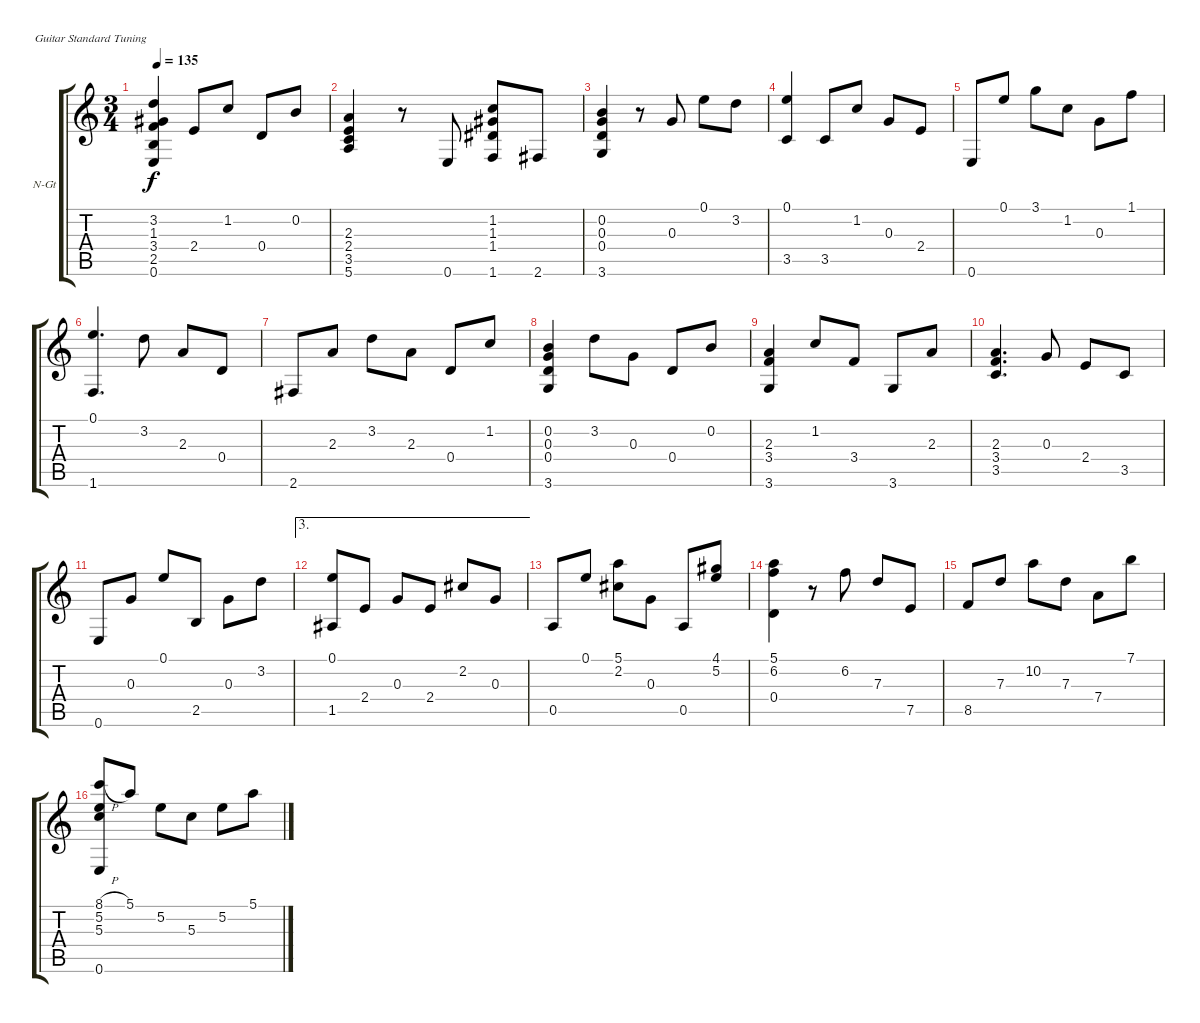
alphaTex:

\bracketExtendMode groupsimilarinstruments
\firstSystemTrackNameOrientation horizontal
\otherSystemsTrackNameOrientation horizontal
\track ("Pista 1" "N-Gt") {instrument acousticguitarnylon}
\staff {score tabs}
\tuning (E4 B3 G3 D3 A2 E2)
\ts (3 4)
\tempo 135
\clef g2
\ks c
(3.2 1.3 3.4 2.5 0.6).4{dy f} 2.4.8 1.2.8 0.4.8 0.2.8 |
(2.3 2.4 3.5 5.6).4 r.8 0.6.8 (1.2 1.3 1.4 1.6).8 2.6.8 |
(0.2 0.3 0.4 3.6).4 r.8 0.3.8 0.1.8 3.2.8 |
(0.1 3.5).4 3.5.8 1.2.8 0.3.8 2.4.8 |
0.6.8 0.1.8 3.1.8 1.2.8 0.3.8 1.1.8 |
(0.1 1.6).4{d} 3.2.8 2.3.8 0.4.8 |
2.6.8 2.3.8 3.2.8 2.3.8 0.4.8 1.2.8 |
(0.2 0.3 0.4 3.6).4 3.2.8 0.3.8 0.4.8 0.2.8 |
(2.3 3.4 3.6).4 1.2.8 3.4.8 3.6.8 2.3.8 |
(2.3 3.4 3.5).4{d} 0.3.8 2.4.8 3.5.8 |
0.6.8 0.3.8 0.1.8 2.5.8 0.3.8 3.2.8 |
\ae 3
(0.1 1.5).8 2.4.8 0.3.8 2.4.8 2.2.8 0.3.8 |
0.5.8 0.1.8 (5.1 2.2).8 0.3.8 0.5.8 (4.1 5.2).8 |
(5.1 6.2 0.4).4 r.8 6.2.8 7.3.8 7.5.8 |
8.5.8 7.3.8 10.2.8 7.3.8 7.4.8 7.1.8 |
(8.1{h} 5.2 5.3 0.6).8 5.1.8 5.2.8 5.3.8 5.2.8 5.1.8
